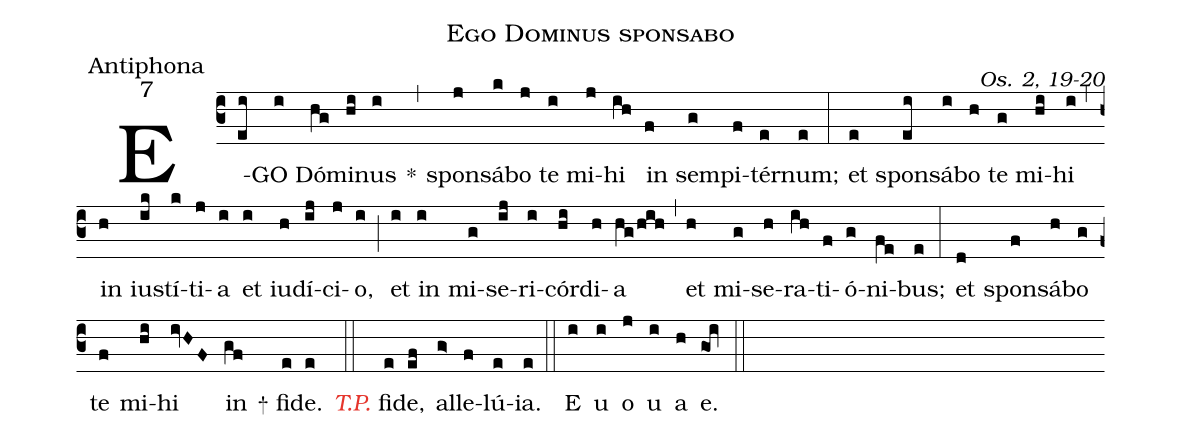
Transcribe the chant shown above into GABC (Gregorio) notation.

name:Ego Dominus sponsabo;
office-part:Antiphona;
mode:7;
commentary:Os. 2, 19-20;
%%
(c3) E(ei)GO(i) Dó(hg)mi(hi)nus(i) <sp>*</sp>(,) spon(j)sá(k)bo(j) te(i) mi(j)hi(ih) in(f) sem(g)pi(f)tér(e)num;(e) (:) et(e) spon(ei)sá(i)bo(h) te(g) mi(hi)hi(i) (,) in(h) iu(ik)stí(k)ti(j)a(i) et(i) iu(h)dí(ij)ci(j)o,(i) (;) et(i) in(i) mi(g)se(ij)ri(i)cór(hi)di(h)a(hg/hih) (,) et(h) mi(g)se(h)ra(ih)ti(f)ó(g)ni(fe)bus;(e) (:) et(d) spon(f)sá(h)bo(g) te(f) mi(hi)hi(ivHF) in(gf) <sp>+</sp> fi(e)de.(e) (::)
<c><i>T.P.</i></c> f{i}(e)de,(ef) al(g>)le(f)lú(e)ia.(e) (::)
<eu>E(i) u(i) o(j) u(i) a(h) e.(goi) </eu>(::)
